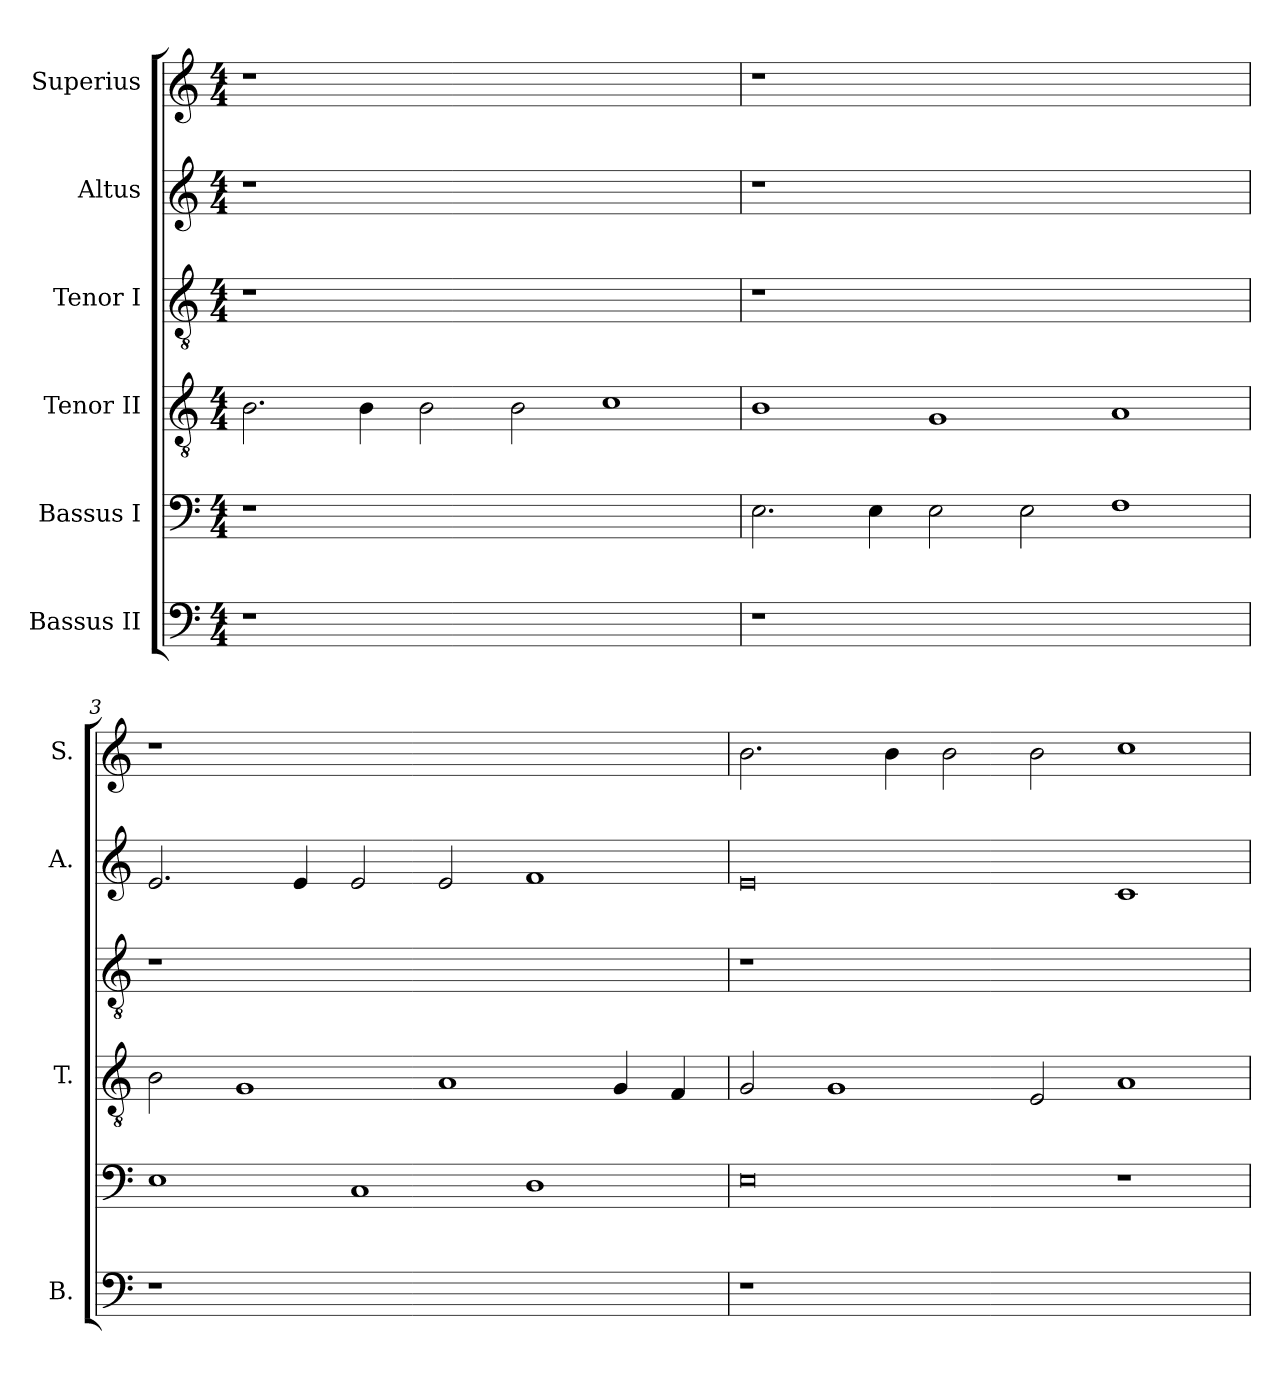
**kern	**kern	**kern	**kern	**kern	**kern
*part6	*part5	*part4	*part3	*part2	*part1
*staff6	*staff5	*staff4	*staff3	*staff2	*staff1
*I"Bassus II	*I"Bassus I	*I"Tenor II	*I"Tenor I	*I"Altus	*I"Superius
*I'B.	*	*I'T.	*	*I'A.	*I'S.
!!LO:PB:g=z
*clefF4	*clefF4	*clefGv2	*clefGv2	*clefG2	*clefG2
*	*	*ITrd7c12	*ITrd7c12	*	*
*k[]	*k[]	*k[]	*k[]	*k[]	*k[]
*C:	*C:	*C:	*C:	*C:	*C:
*M4/4	*M4/4	*M4/4	*M4/4	*M4/4	*M4/4
=1	=1	=1	=1	=1	=1
!LO:N:vis=1	!LO:N:vis=1	!	!LO:N:vis=1	!LO:N:vis=1	!LO:N:vis=1
1r	1r	2.BBi\	1r	1r	1r
.	.	4BBi\	.	.	.
0ryy	0ryy	2BBi\	0ryy	0ryy	0ryy
.	.	2BBi\	.	.	.
.	.	1Ci	.	.	.
=2	=2	=2	=2	=2	=2
!LO:N:vis=1	!	!	!LO:N:vis=1	!LO:N:vis=1	!LO:N:vis=1
1r	2.Ei\	1BBi	1r	1r	1r
.	4Ei\	.	.	.	.
0ryy	2Ei\	1GGi	0ryy	0ryy	0ryy
.	2Ei\	.	.	.	.
.	1Fi	1AAi	.	.	.
=3	=3	=3	=3	=3	=3
!LO:N:vis=1	!	!	!LO:N:vis=1	!	!LO:N:vis=1
1r	1Ei	2BBi\	1r	2.ei/	1r
.	.	1GGi	.	.	.
.	.	.	.	4ei/	.
0ryy	1Ci	.	0ryy	2ei/	0ryy
.	.	1AAi	.	2ei/	.
.	1Di	.	.	1fi	.
.	.	4GGi/	.	.	.
.	.	4FFi/	.	.	.
!!LO:LB:g=z
=4	=4	=4	=4	=4	=4
!LO:N:vis=1	!	!	!LO:N:vis=1	!	!
1r	0Ei	2GGi/	1r	0ei	2.bi\
.	.	1GGi	.	.	.
.	.	.	.	.	4bi\
0ryy	.	.	0ryy	.	2bi\
.	.	2EEi/	.	.	2bi\
.	1r	1AAi	.	1ci	1cci
=	=	=	=	=	=
*-	*-	*-	*-	*-	*-
